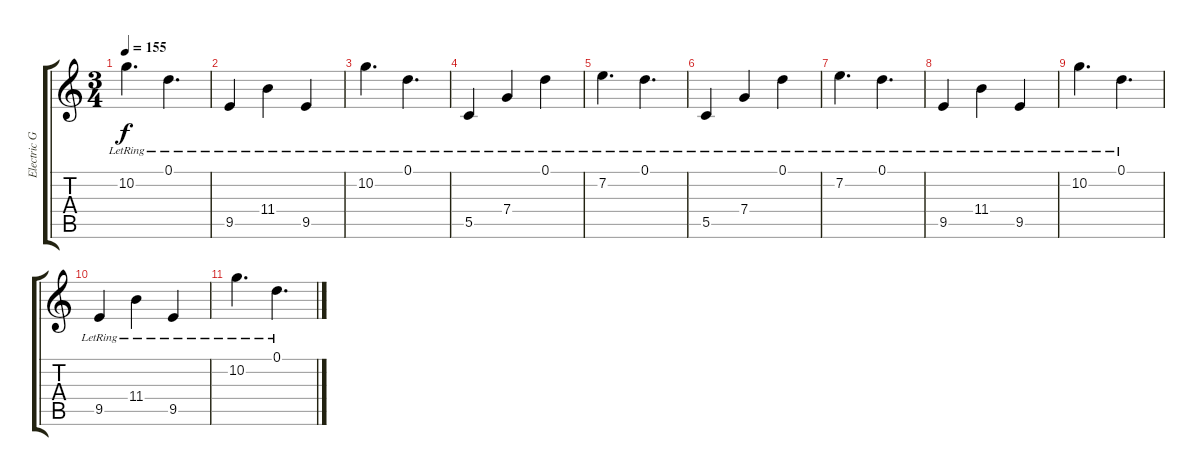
\track ("Electric Guitar 3" "Electric G") {instrument distortionguitar}
\staff {score tabs}
\tuning (D4 A3 F3 C3 G2 C2) {hide}
\ts (3 4)
\tempo 155
\clef g2
\ks c
10.2{lr}.4{d dy f} 0.1{lr}.4{d} |
9.5{lr}.4 11.4{lr}.4 9.5{lr}.4 |
10.2{lr}.4{d} 0.1{lr}.4{d} |
5.5{lr}.4 7.4{lr}.4 0.1{lr}.4 |
7.2{lr}.4{d} 0.1{lr}.4{d} |
5.5{lr}.4 7.4{lr}.4 0.1{lr}.4 |
7.2{lr}.4{d} 0.1{lr}.4{d} |
9.5{lr}.4 11.4{lr}.4 9.5{lr}.4 |
10.2{lr}.4{d} 0.1{lr}.4{d} |
9.5{lr}.4 11.4{lr}.4 9.5{lr}.4 |
10.2{lr}.4{d} 0.1{lr}.4{d}
